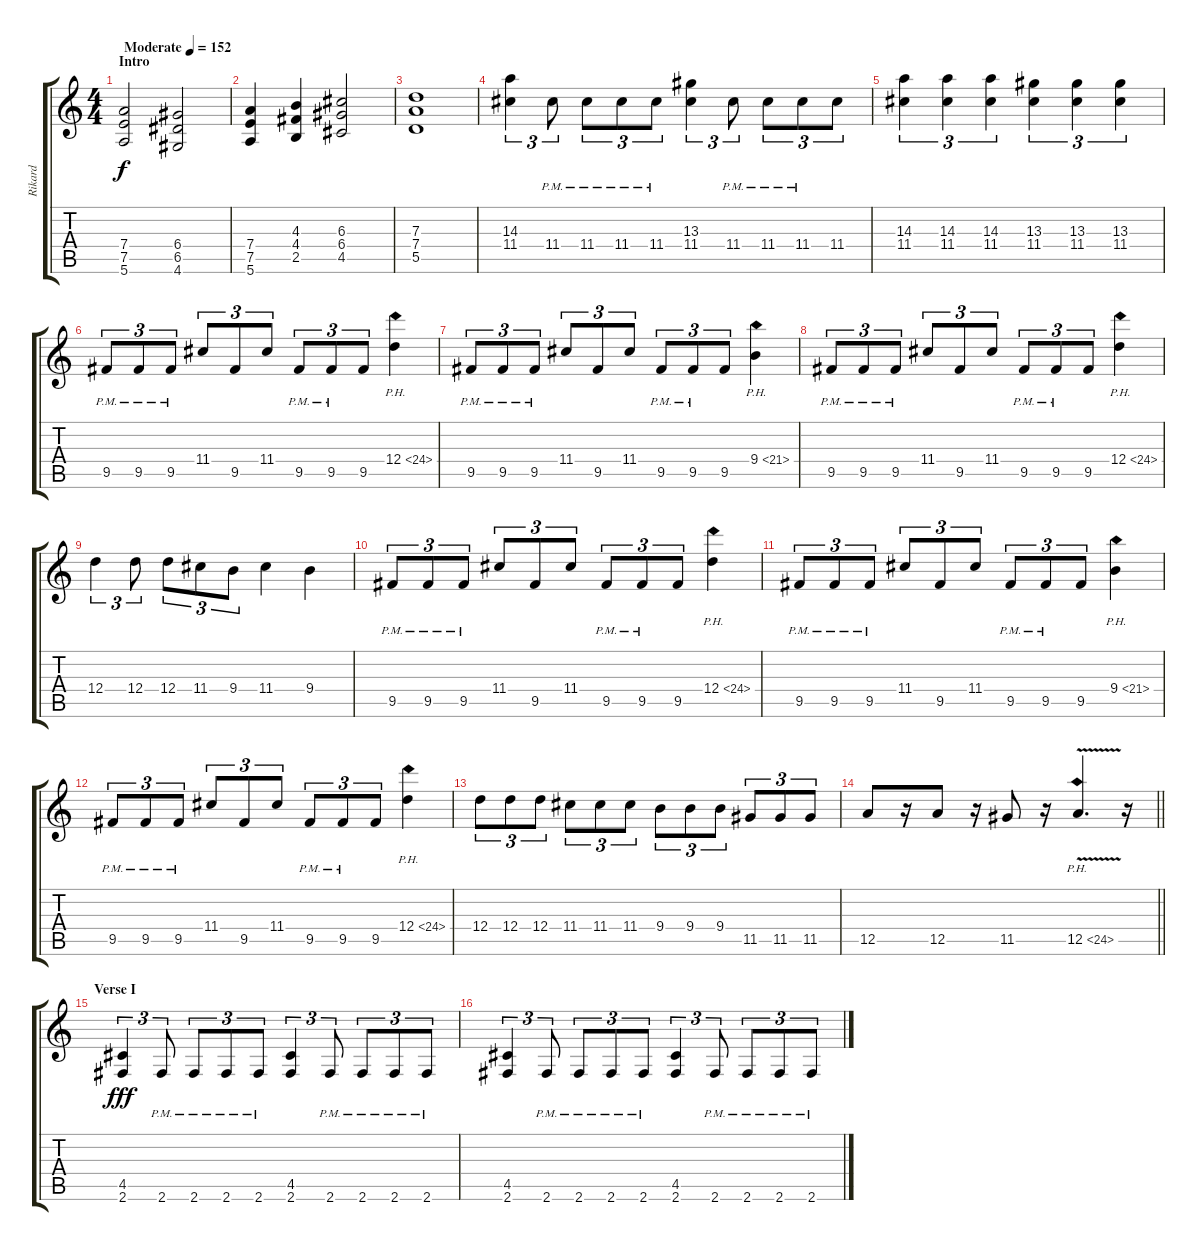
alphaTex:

\track ("Rikard" "Rikard") {instrument distortionguitar}
\staff {score tabs}
\tuning (E4 B3 G3 D3 A2 E2) {hide}
\ts (4 4)
\section ("" "Intro")
\tempo (152 "Moderate")
\clef g2
\ks c
(7.4 7.5 5.6).2{dy f instrument distortionguitar} (6.4 6.5 4.6).2 |
(7.4 7.5 5.6).4 (4.3 4.4 2.5).4 (6.3 6.4 4.5).2 |
(7.3 7.4 5.5).1 |
(14.3 11.4).4{tu (3 2)} 11.4{pm}.8{tu (3 2)} 11.4{pm}.8{tu (3 2)} 11.4{pm}.8{tu (3 2)} 11.4{pm}.8{tu (3 2)} (13.3 11.4).4{tu (3 2)} 11.4{pm}.8{tu (3 2)} 11.4{pm}.8{tu (3 2)} 11.4{pm}.8{tu (3 2)} 11.4.8{tu (3 2)} |
(14.3 11.4).4{tu (3 2)} (14.3 11.4).4{tu (3 2)} (14.3 11.4).4{tu (3 2)} (13.3 11.4).4{tu (3 2)} (13.3 11.4).4{tu (3 2)} (13.3 11.4).4{tu (3 2)} |
9.5{pm}.8{tu (3 2)} 9.5{pm}.8{tu (3 2)} 9.5{pm}.8{tu (3 2)} 11.4.8{tu (3 2)} 9.5.8{tu (3 2)} 11.4.8{tu (3 2)} 9.5{pm}.8{tu (3 2)} 9.5{pm}.8{tu (3 2)} 9.5.8{tu (3 2)} 12.4{ph 12}.4 |
9.5{pm}.8{tu (3 2)} 9.5{pm}.8{tu (3 2)} 9.5{pm}.8{tu (3 2)} 11.4.8{tu (3 2)} 9.5.8{tu (3 2)} 11.4.8{tu (3 2)} 9.5{pm}.8{tu (3 2)} 9.5{pm}.8{tu (3 2)} 9.5.8{tu (3 2)} 9.4{ph 12}.4 |
9.5{pm}.8{tu (3 2)} 9.5{pm}.8{tu (3 2)} 9.5{pm}.8{tu (3 2)} 11.4.8{tu (3 2)} 9.5.8{tu (3 2)} 11.4.8{tu (3 2)} 9.5{pm}.8{tu (3 2)} 9.5{pm}.8{tu (3 2)} 9.5.8{tu (3 2)} 12.4{ph 12}.4 |
12.4.4{tu (3 2)} 12.4.8{tu (3 2)} 12.4.8{tu (3 2)} 11.4.8{tu (3 2)} 9.4.8{tu (3 2)} 11.4.4 9.4.4 |
9.5{pm}.8{tu (3 2)} 9.5{pm}.8{tu (3 2)} 9.5{pm}.8{tu (3 2)} 11.4.8{tu (3 2)} 9.5.8{tu (3 2)} 11.4.8{tu (3 2)} 9.5{pm}.8{tu (3 2)} 9.5{pm}.8{tu (3 2)} 9.5.8{tu (3 2)} 12.4{ph 12}.4 |
9.5{pm}.8{tu (3 2)} 9.5{pm}.8{tu (3 2)} 9.5{pm}.8{tu (3 2)} 11.4.8{tu (3 2)} 9.5.8{tu (3 2)} 11.4.8{tu (3 2)} 9.5{pm}.8{tu (3 2)} 9.5{pm}.8{tu (3 2)} 9.5.8{tu (3 2)} 9.4{ph 12}.4 |
9.5{pm}.8{tu (3 2)} 9.5{pm}.8{tu (3 2)} 9.5{pm}.8{tu (3 2)} 11.4.8{tu (3 2)} 9.5.8{tu (3 2)} 11.4.8{tu (3 2)} 9.5{pm}.8{tu (3 2)} 9.5{pm}.8{tu (3 2)} 9.5.8{tu (3 2)} 12.4{ph 12}.4 |
12.4.8{tu (3 2)} 12.4.8{tu (3 2)} 12.4.8{tu (3 2)} 11.4.8{tu (3 2)} 11.4.8{tu (3 2)} 11.4.8{tu (3 2)} 9.4.8{tu (3 2)} 9.4.8{tu (3 2)} 9.4.8{tu (3 2)} 11.5.8{tu (3 2)} 11.5.8{tu (3 2)} 11.5.8{tu (3 2)} |
\barLineRight lightlight
12.5.8 r.16 12.5.8 r.16 11.5.8 r.16 12.5{ph 12 v}.4{d} r.16 |
\section ("" "Verse I")
(4.5 2.6).4{tu (3 2) dy fff} 2.6{pm}.8{tu (3 2)} 2.6{pm}.8{tu (3 2)} 2.6{pm}.8{tu (3 2)} 2.6{pm}.8{tu (3 2)} (4.5 2.6).4{tu (3 2)} 2.6{pm}.8{tu (3 2)} 2.6{pm}.8{tu (3 2)} 2.6{pm}.8{tu (3 2)} 2.6{pm}.8{tu (3 2)} |
(4.5 2.6).4{tu (3 2)} 2.6{pm}.8{tu (3 2)} 2.6{pm}.8{tu (3 2)} 2.6{pm}.8{tu (3 2)} 2.6{pm}.8{tu (3 2)} (4.5 2.6).4{tu (3 2)} 2.6{pm}.8{tu (3 2)} 2.6{pm}.8{tu (3 2)} 2.6{pm}.8{tu (3 2)} 2.6{pm}.8{tu (3 2)}
